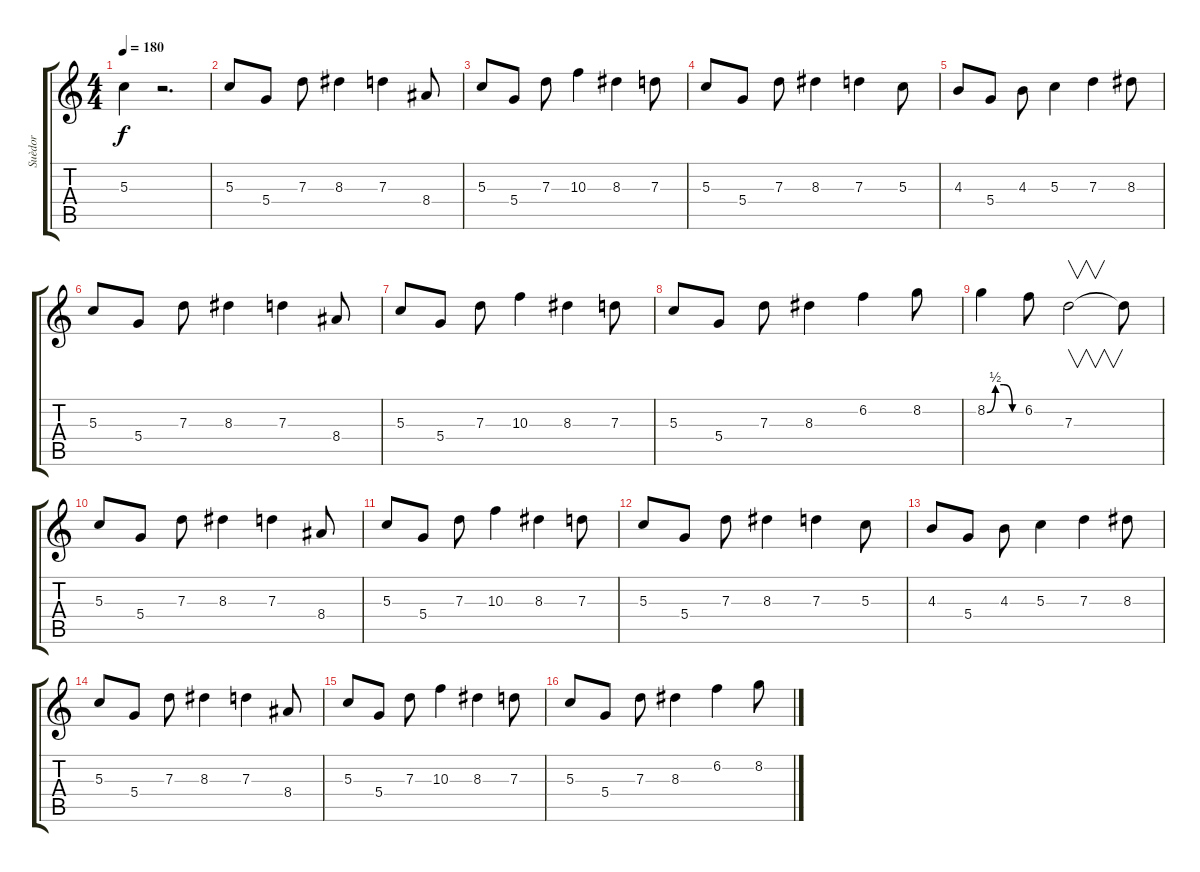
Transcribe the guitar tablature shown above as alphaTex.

\track ("Suèdor" "Suèdor") {instrument distortionguitar}
\staff {score tabs}
\tuning (E4 B3 G3 D3 A2 E2) {hide}
\ts (4 4)
\tempo 180
\clef g2
\ks c
5.3.4{dy f} r.2{d} |
5.3.8 5.4.8 7.3.8 8.3.4 7.3.4 8.4.8 |
5.3.8 5.4.8 7.3.8 10.3.4 8.3.4 7.3.8 |
5.3.8 5.4.8 7.3.8 8.3.4 7.3.4 5.3.8 |
4.3.8 5.4.8 4.3.8 5.3.4 7.3.4 8.3.8 |
5.3.8 5.4.8 7.3.8 8.3.4 7.3.4 8.4.8 |
5.3.8 5.4.8 7.3.8 10.3.4 8.3.4 7.3.8 |
5.3.8 5.4.8 7.3.8 8.3.4 6.2.4 8.2.8 |
8.2{be (custom 0 0 15 2 30 2 45 0 60 0)}.4 6.2.8 7.3.2{v} 7.3{t}.8 |
5.3.8 5.4.8 7.3.8 8.3.4 7.3.4 8.4.8 |
5.3.8 5.4.8 7.3.8 10.3.4 8.3.4 7.3.8 |
5.3.8 5.4.8 7.3.8 8.3.4 7.3.4 5.3.8 |
4.3.8 5.4.8 4.3.8 5.3.4 7.3.4 8.3.8 |
5.3.8 5.4.8 7.3.8 8.3.4 7.3.4 8.4.8 |
5.3.8 5.4.8 7.3.8 10.3.4 8.3.4 7.3.8 |
5.3.8 5.4.8 7.3.8 8.3.4 6.2.4 8.2.8
